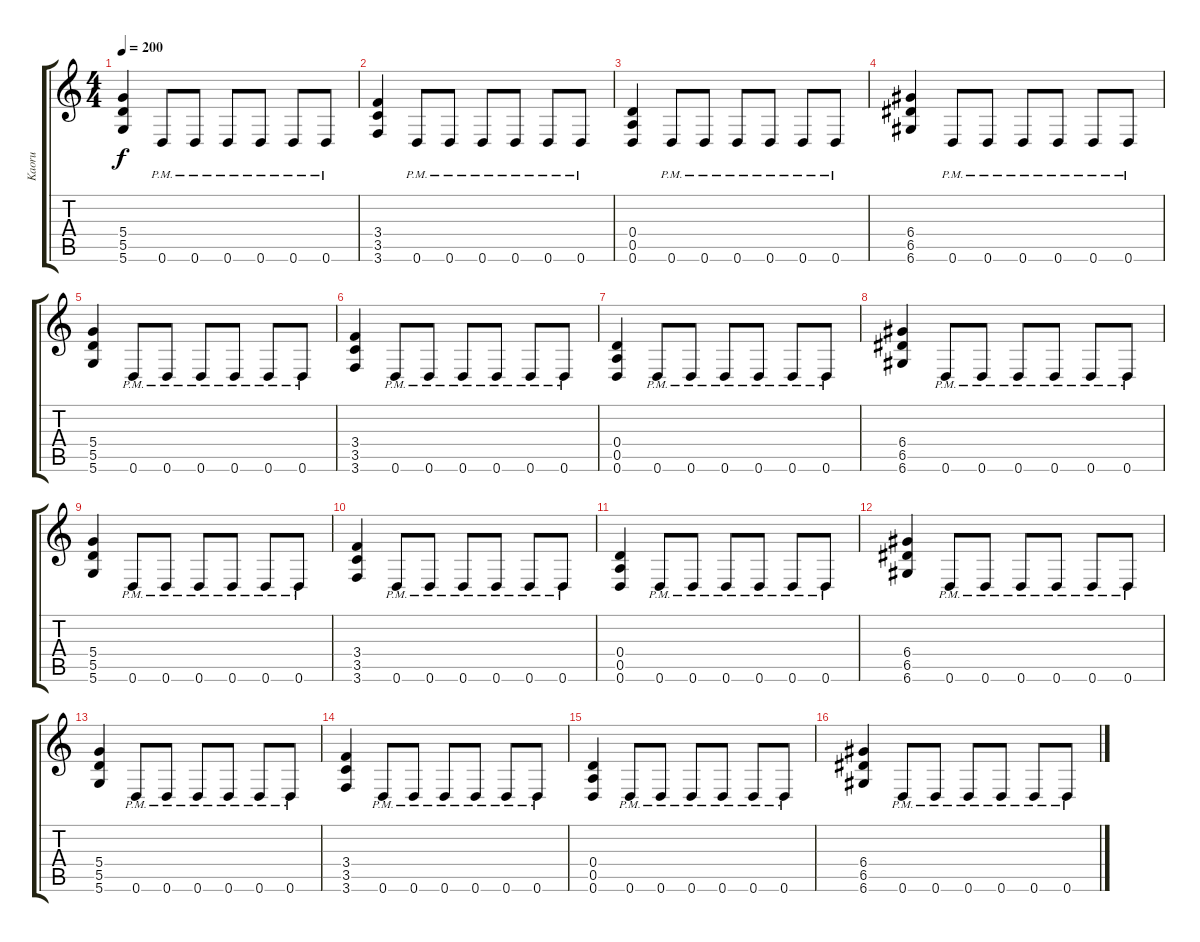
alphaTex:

\track ("Kaoru" "Kaoru") {instrument overdrivenguitar}
\staff {score tabs}
\tuning (E4 B3 G3 D3 A2 D2) {hide}
\ts (4 4)
\tempo 200
\clef g2
\ks c
(5.4 5.5 5.6).4{dy f} 0.6{pm}.8 0.6{pm}.8 0.6{pm}.8 0.6{pm}.8 0.6{pm}.8 0.6{pm}.8 |
(3.4 3.5 3.6).4 0.6{pm}.8 0.6{pm}.8 0.6{pm}.8 0.6{pm}.8 0.6{pm}.8 0.6{pm}.8 |
(0.4 0.5 0.6).4 0.6{pm}.8 0.6{pm}.8 0.6{pm}.8 0.6{pm}.8 0.6{pm}.8 0.6{pm}.8 |
(6.4 6.5 6.6).4 0.6{pm}.8 0.6{pm}.8 0.6{pm}.8 0.6{pm}.8 0.6{pm}.8 0.6{pm}.8 |
(5.4 5.5 5.6).4 0.6{pm}.8 0.6{pm}.8 0.6{pm}.8 0.6{pm}.8 0.6{pm}.8 0.6{pm}.8 |
(3.4 3.5 3.6).4 0.6{pm}.8 0.6{pm}.8 0.6{pm}.8 0.6{pm}.8 0.6{pm}.8 0.6{pm}.8 |
(0.4 0.5 0.6).4 0.6{pm}.8 0.6{pm}.8 0.6{pm}.8 0.6{pm}.8 0.6{pm}.8 0.6{pm}.8 |
(6.4 6.5 6.6).4 0.6{pm}.8 0.6{pm}.8 0.6{pm}.8 0.6{pm}.8 0.6{pm}.8 0.6{pm}.8 |
(5.4 5.5 5.6).4 0.6{pm}.8 0.6{pm}.8 0.6{pm}.8 0.6{pm}.8 0.6{pm}.8 0.6{pm}.8 |
(3.4 3.5 3.6).4 0.6{pm}.8 0.6{pm}.8 0.6{pm}.8 0.6{pm}.8 0.6{pm}.8 0.6{pm}.8 |
(0.4 0.5 0.6).4 0.6{pm}.8 0.6{pm}.8 0.6{pm}.8 0.6{pm}.8 0.6{pm}.8 0.6{pm}.8 |
(6.4 6.5 6.6).4 0.6{pm}.8 0.6{pm}.8 0.6{pm}.8 0.6{pm}.8 0.6{pm}.8 0.6{pm}.8 |
(5.4 5.5 5.6).4 0.6{pm}.8 0.6{pm}.8 0.6{pm}.8 0.6{pm}.8 0.6{pm}.8 0.6{pm}.8 |
(3.4 3.5 3.6).4 0.6{pm}.8 0.6{pm}.8 0.6{pm}.8 0.6{pm}.8 0.6{pm}.8 0.6{pm}.8 |
(0.4 0.5 0.6).4 0.6{pm}.8 0.6{pm}.8 0.6{pm}.8 0.6{pm}.8 0.6{pm}.8 0.6{pm}.8 |
(6.4 6.5 6.6).4 0.6{pm}.8 0.6{pm}.8 0.6{pm}.8 0.6{pm}.8 0.6{pm}.8 0.6{pm}.8
